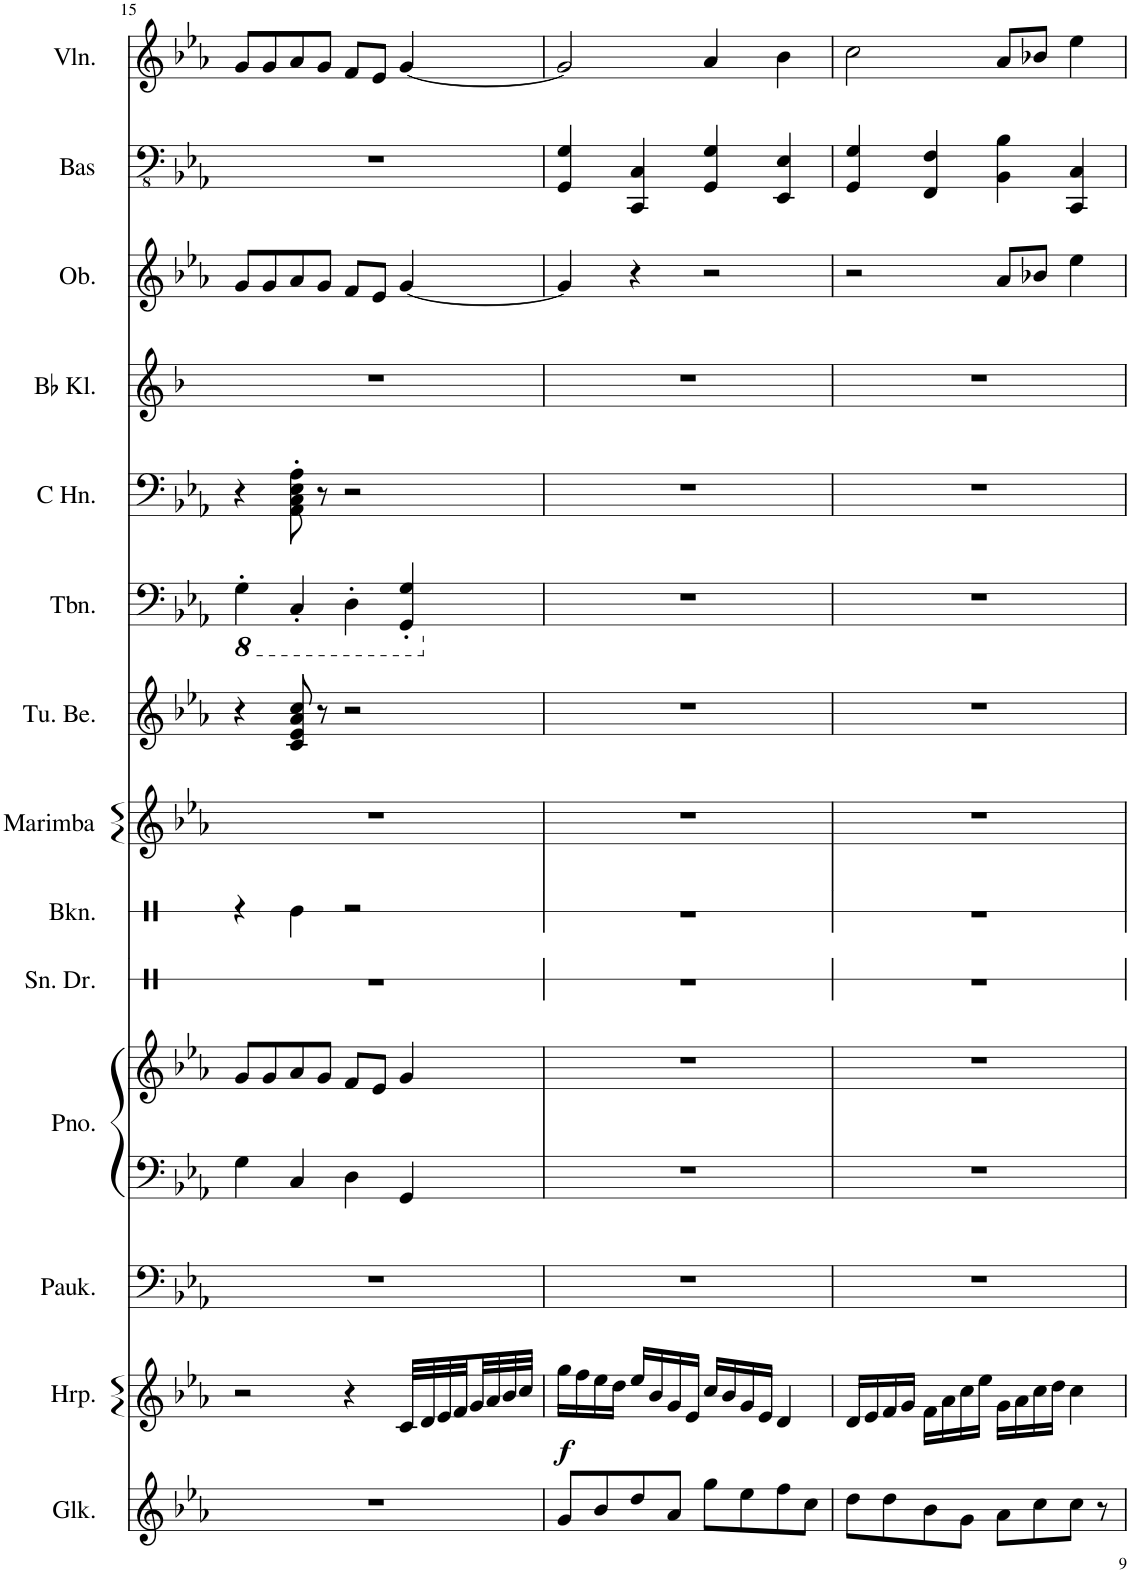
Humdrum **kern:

**kern	**kern	**dynam	**kern	**kern	**kern	**kern	**kern	**kern	**kern	**kern	**kern	**kern	**kern	**kern	**kern
*part14	*part13	*part13	*part12	*part11	*part11	*part10	*part9	*part8	*part7	*part6	*part5	*part4	*part3	*part2	*part1
*staff15	*staff14	*staff14	*staff13	*staff12	*staff11	*staff10	*staff9	*staff8	*staff7	*staff6	*staff5	*staff4	*staff3	*staff2	*staff1
*I"Klokkenspel	*I"Harp	*	*I"Pauken	*I"Piano	*	*I"Snare drum	*I"Bekken	*I"Marimba	*I"Buisklokken	*I"Trombone	*I"Hoorn in C	*I"Klarinet in Bb	*I"Hobo	*I"Akoestische bas	*I"Violen
*	*I'Hrp.	*	*I'Pauk.	*I'Pno.	*	*I'Sn. Dr.	*I'Bkn.	*I'Marimba	*	*I'Tbn.	*	*	*	*I'Bas	*I'Vln.
!!LO:PB:g=z
*clefG2	*clefG2	*	*clefF4	*clefF4	*clefG2	*clefX	*clefX	*clefG2	*clefG2	*clefF4	*clefF4	*clefG2	*clefG2	*clefFv4	*clefG2
*Trd-14c-24	*	*	*	*	*	*	*	*	*	*	*Trd4c7	*Trd1c2	*	*	*
*k[b-e-a-]	*k[b-e-a-]	*	*k[b-e-a-]	*k[b-e-a-]	*k[b-e-a-]	*k[]	*k[]	*k[b-e-a-]	*k[b-e-a-]	*k[b-e-a-]	*k[b-e-a-]	*k[b-]	*k[b-e-a-]	*k[b-e-a-]	*k[b-e-a-]
*M4/4	*M4/4	*	*M4/4	*M4/4	*M4/4	*M4/4	*M4/4	*M4/4	*M4/4	*M4/4	*M4/4	*M4/4	*M4/4	*M4/4	*M4/4
*	*	*	*	*	*	*	*	*	*	*8ba	*	*	*	*	*
=15	=15	=15	=15	=15	=15	=15	=15	=15	=15	=15	=15	=15	=15	=15	=15
1r	2r	.	1r	4G\	8g/L	1r	4r	1r	4r	4GG'\	4r	1r	8g/L	1r	8g/L
.	.	.	.	.	8g/	.	.	.	.	.	.	.	8g/	.	8g/
.	.	.	.	4C/	8a-/	.	4Re\	.	8c/ 8e-/ 8a-/ 8cc/	4CC'/	8AA-\' 8C\' 8E-\' 8A-\'	.	8a-/	.	8a-/
.	.	.	.	.	8g/J	.	.	.	8r	.	8r	.	8g/J	.	8g/J
.	4r	.	.	4D\	8f/L	.	2r	.	2r	4DD'\	2r	.	8f/L	.	8f/L
.	.	.	.	.	8e-/J	.	.	.	.	.	.	.	8e-/J	.	8e-/J
.	32c/LLL	.	.	4GG/	4g/	.	.	.	.	4GGG/' 4GG/'	.	.	[4g/	.	[4g/
.	32d/	.	.	.	.	.	.	.	.	.	.	.	.	.	.
.	32e-/	.	.	.	.	.	.	.	.	.	.	.	.	.	.
.	32f/	.	.	.	.	.	.	.	.	.	.	.	.	.	.
.	32g/	.	.	.	.	.	.	.	.	.	.	.	.	.	.
.	32a-/	.	.	.	.	.	.	.	.	.	.	.	.	.	.
.	32b-/	.	.	.	.	.	.	.	.	.	.	.	.	.	.
.	32cc/JJJ	.	.	.	.	.	.	.	.	.	.	.	.	.	.
=16	=16	=16	=16	=16	=16	=16	=16	=16	=16	=16	=16	=16	=16	=16	=16
*	*	*	*	*	*	*	*	*	*	*X8ba	*	*	*	*	*
!	!	!LO:DY:b	!	!	!	!	!	!	!	!	!	!	!	!	!
8g/L	16gg\LL	f	1r	1r	1r	1r	1r	1r	1r	1r	1r	1r	4g/]	4GGG/ 4GG/	2g/]
.	16ff\	.	.	.	.	.	.	.	.	.	.	.	.	.	.
8b-/	16ee-\	.	.	.	.	.	.	.	.	.	.	.	.	.	.
.	16dd\JJ	.	.	.	.	.	.	.	.	.	.	.	.	.	.
8dd/	16ee-/LL	.	.	.	.	.	.	.	.	.	.	.	4r	4CCC/ 4CC/	.
.	16b-/	.	.	.	.	.	.	.	.	.	.	.	.	.	.
8a-/J	16g/	.	.	.	.	.	.	.	.	.	.	.	.	.	.
.	16e-/JJ	.	.	.	.	.	.	.	.	.	.	.	.	.	.
8gg\L	16cc/LL	.	.	.	.	.	.	.	.	.	.	.	2r	4GGG/ 4GG/	4a-/
.	16b-/	.	.	.	.	.	.	.	.	.	.	.	.	.	.
8ee-\	16g/	.	.	.	.	.	.	.	.	.	.	.	.	.	.
.	16e-/JJ	.	.	.	.	.	.	.	.	.	.	.	.	.	.
8ff\	4d/	.	.	.	.	.	.	.	.	.	.	.	.	4EEE-/ 4EE-/	4b-\
8cc\J	.	.	.	.	.	.	.	.	.	.	.	.	.	.	.
=17	=17	=17	=17	=17	=17	=17	=17	=17	=17	=17	=17	=17	=17	=17	=17
8dd\L	16d/LL	.	1r	1r	1r	1r	1r	1r	1r	1r	1r	1r	2r	4GGG/ 4GG/	2cc\
.	16e-/	.	.	.	.	.	.	.	.	.	.	.	.	.	.
8dd\	16f/	.	.	.	.	.	.	.	.	.	.	.	.	.	.
.	16g/JJ	.	.	.	.	.	.	.	.	.	.	.	.	.	.
8b-\	16f\LL	.	.	.	.	.	.	.	.	.	.	.	.	4FFF/ 4FF/	.
.	16a-\	.	.	.	.	.	.	.	.	.	.	.	.	.	.
8g\J	16cc\	.	.	.	.	.	.	.	.	.	.	.	.	.	.
.	16ee-\JJ	.	.	.	.	.	.	.	.	.	.	.	.	.	.
8a-\L	16g\LL	.	.	.	.	.	.	.	.	.	.	.	8a-/L	4BBB-\ 4BB-\	8a-/L
.	16a-\	.	.	.	.	.	.	.	.	.	.	.	.	.	.
8cc\	16cc\	.	.	.	.	.	.	.	.	.	.	.	8b-X/J	.	8b-X/J
.	16dd\JJ	.	.	.	.	.	.	.	.	.	.	.	.	.	.
8cc\J	4cc\	.	.	.	.	.	.	.	.	.	.	.	4ee-\	4CCC/ 4CC/	4ee-\
8r	.	.	.	.	.	.	.	.	.	.	.	.	.	.	.
=	=	=	=	=	=	=	=	=	=	=	=	=	=	=	=
*-	*-	*-	*-	*-	*-	*-	*-	*-	*-	*-	*-	*-	*-	*-	*-
